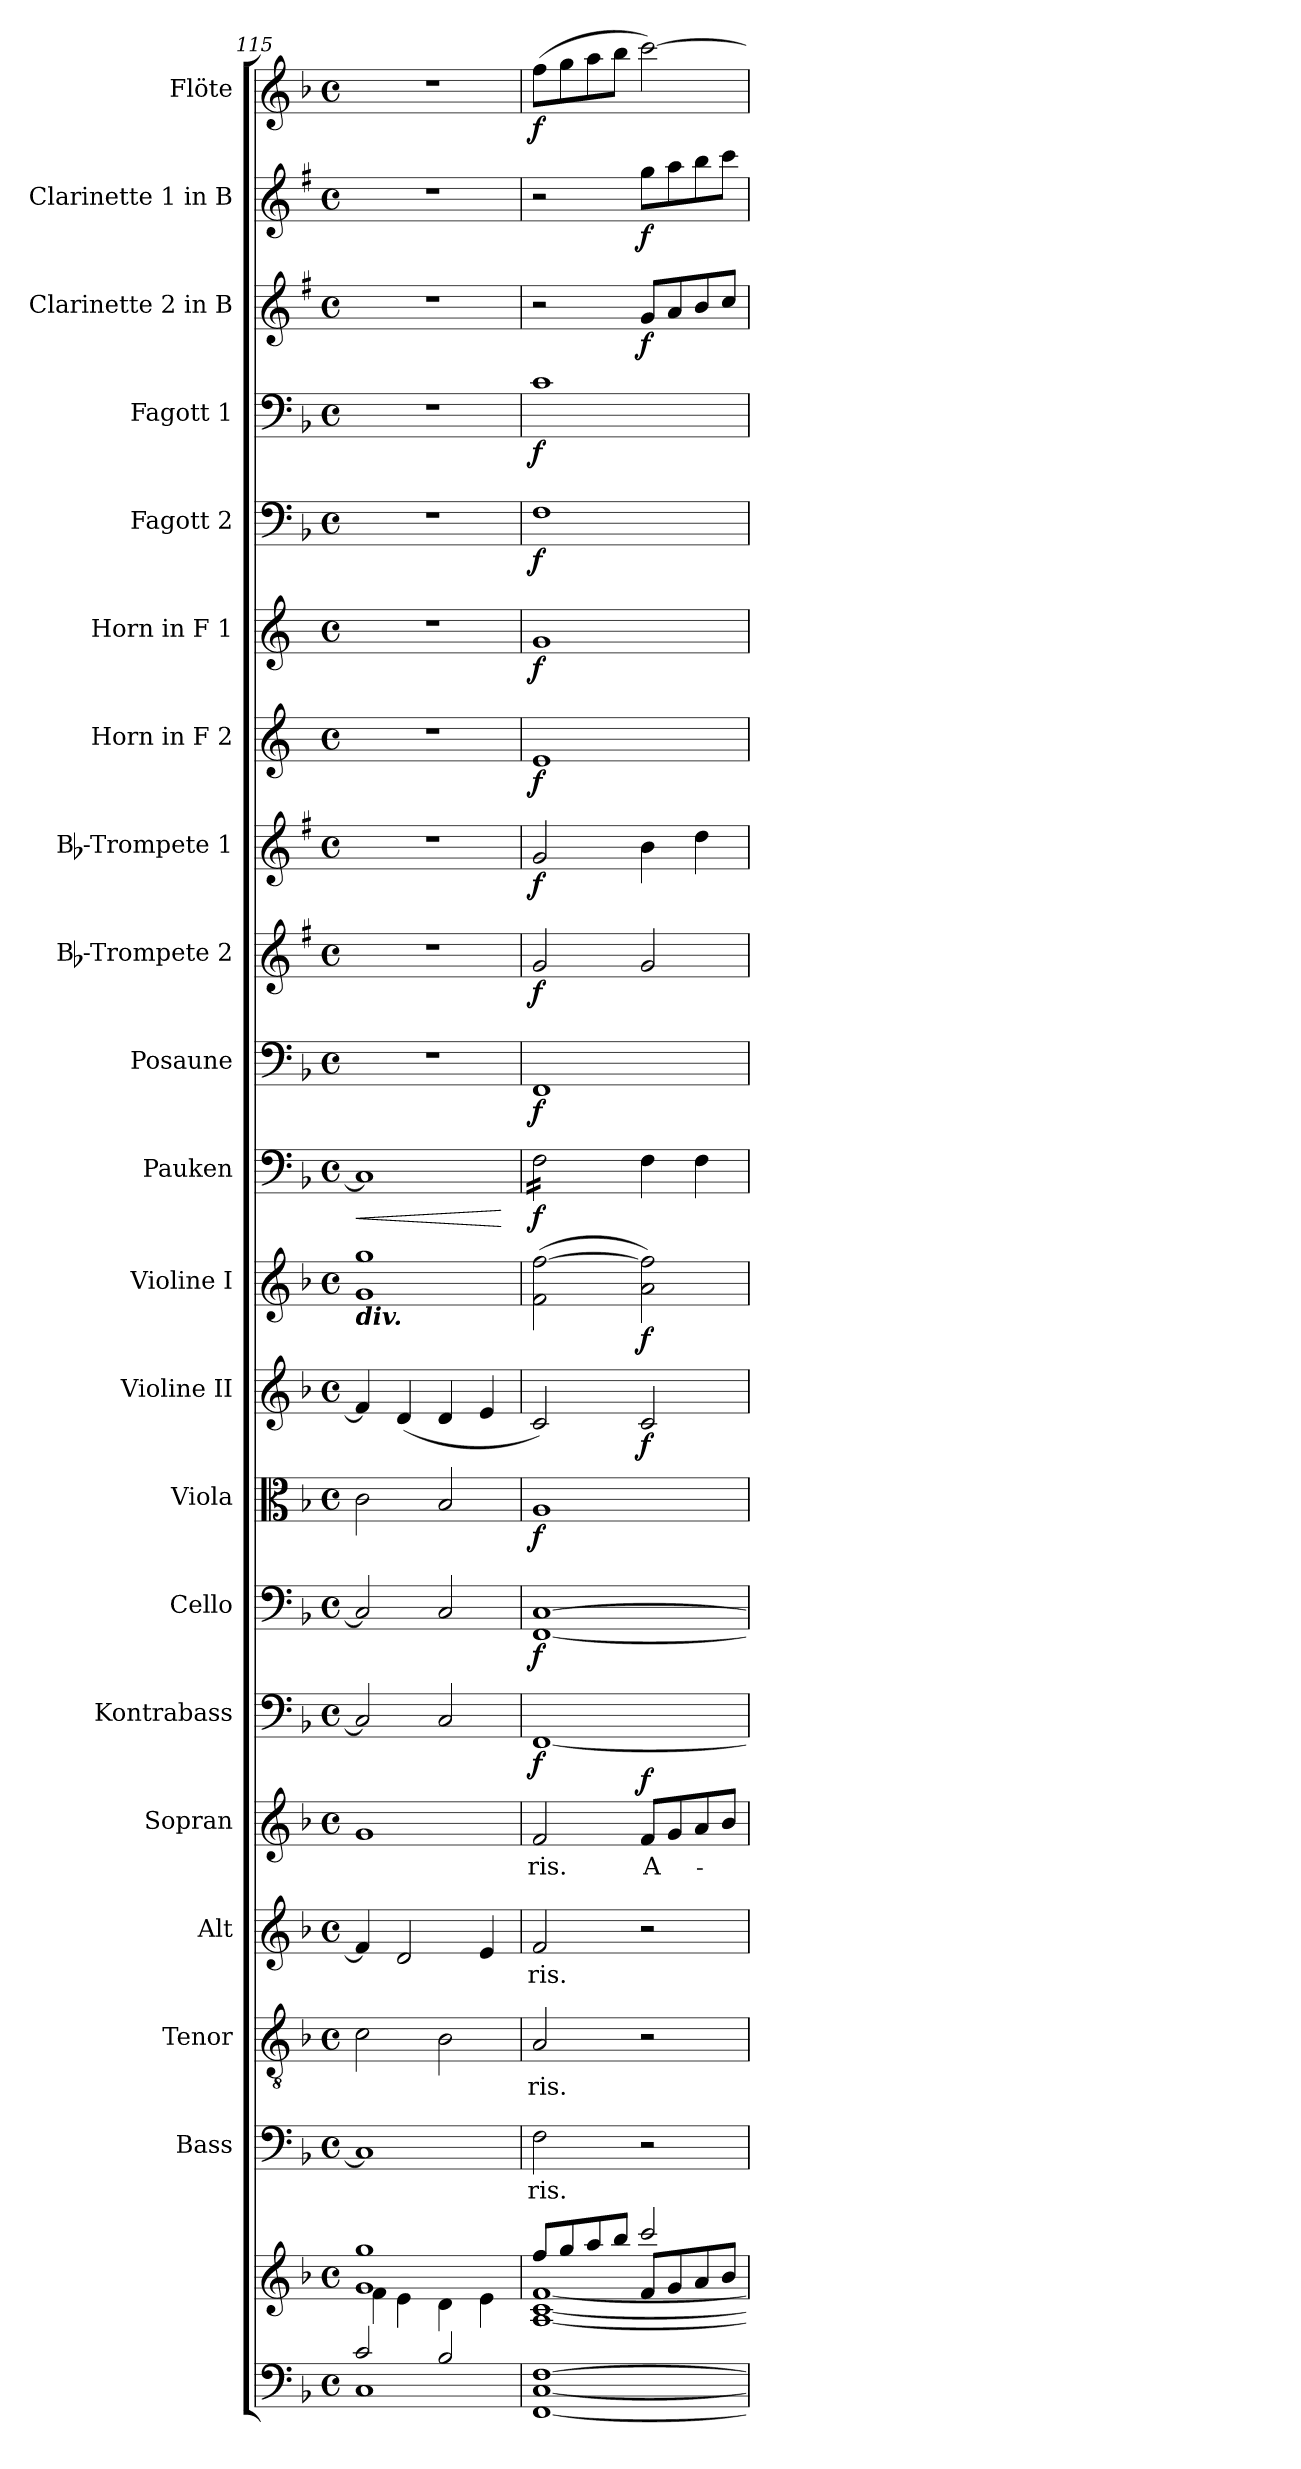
**kern	**kern	**kern	**text	**kern	**text	**kern	**text	**kern	**text	**dynam	**kern	**dynam	**kern	**dynam	**kern	**dynam	**kern	**dynam	**kern	**dynam	**kern	**dynam	**kern	**dynam	**kern	**dynam	**kern	**dynam	**kern	**dynam	**kern	**dynam	**kern	**dynam	**kern	**dynam	**kern	**dynam	**kern	**dynam	**kern	**dynam
*part21	*part21	*part20	*part20	*part19	*part19	*part18	*part18	*part17	*part17	*part17	*part16	*part16	*part15	*part15	*part14	*part14	*part13	*part13	*part12	*part12	*part11	*part11	*part10	*part10	*part9	*part9	*part8	*part8	*part7	*part7	*part6	*part6	*part5	*part5	*part4	*part4	*part3	*part3	*part2	*part2	*part1	*part1
*staff22	*staff21	*staff20	*staff20	*staff19	*staff19	*staff18	*staff18	*staff17	*staff17	*staff17	*staff16	*staff16	*staff15	*staff15	*staff14	*staff14	*staff13	*staff13	*staff12	*staff12	*staff11	*staff11	*staff10	*staff10	*staff9	*staff9	*staff8	*staff8	*staff7	*staff7	*staff6	*staff6	*staff5	*staff5	*staff4	*staff4	*staff3	*staff3	*staff2	*staff2	*staff1	*staff1
*	*	*I"Bass	*	*I"Tenor	*	*I"Alt	*	*I"Sopran	*	*	*I"Kontrabass	*	*I"Cello	*	*I"Viola	*	*I"Violine II	*	*I"Violine I	*	*I"Pauken	*	*I"Posaune	*	*I"Bb-Trompete 2	*	*I"Bb-Trompete 1	*	*I"Horn in F 2	*	*I"Horn in F 1	*	*I"Fagott 2	*	*I"Fagott 1	*	*I"Clarinette 2 in B	*	*I"Clarinette 1 in B	*	*I"Flöte	*
*	*	*I'B.	*	*I'T.	*	*I'A.	*	*I'S.	*	*	*I'Kb.	*	*	*	*I'Vla.	*	*I'Vl. II	*	*I'Vl. I	*	*I'Pk.	*	*I'Pos.	*	*I'Bb Trp. 2	*	*I'Bb Trp. 1	*	*	*	*	*	*I'Fg. 2	*	*I'Fg. 1	*	*I'Clar. 2	*	*I'Clar.1	*	*I'Fl.	*
*clefF4	*clefG2	*clefF4	*	*clefGv2	*	*clefG2	*	*clefG2	*	*	*clefF4	*	*clefF4	*	*clefC3	*	*clefG2	*	*clefG2	*	*clefF4	*	*clefF4	*	*clefG2	*	*clefG2	*	*clefG2	*	*clefG2	*	*clefF4	*	*clefF4	*	*clefG2	*	*clefG2	*	*clefG2	*
*	*	*	*	*	*	*	*	*	*	*	*ITrd7c12	*	*	*	*	*	*	*	*	*	*	*	*	*	*ITrd1c2	*	*ITrd1c2	*	*ITrd4c7	*	*ITrd4c7	*	*	*	*	*	*ITrd1c2	*	*ITrd1c2	*	*	*
*k[b-]	*k[b-]	*k[b-]	*	*k[b-]	*	*k[b-]	*	*k[b-]	*	*	*k[b-]	*	*k[b-]	*	*k[b-]	*	*k[b-]	*	*k[b-]	*	*k[b-]	*	*k[b-]	*	*k[b-]	*	*k[b-]	*	*k[b-]	*	*k[b-]	*	*k[b-]	*	*k[b-]	*	*k[b-]	*	*k[b-]	*	*k[b-]	*
*F:	*F:	*F:	*	*F:	*	*F:	*	*F:	*	*	*F:	*	*F:	*	*F:	*	*F:	*	*F:	*	*F:	*	*F:	*	*F:	*	*F:	*	*F:	*	*F:	*	*F:	*	*F:	*	*F:	*	*F:	*	*F:	*
*M4/4	*M4/4	*M4/4	*	*M4/4	*	*M4/4	*	*M4/4	*	*	*M4/4	*	*M4/4	*	*M4/4	*	*M4/4	*	*M4/4	*	*M4/4	*	*M4/4	*	*M4/4	*	*M4/4	*	*M4/4	*	*M4/4	*	*M4/4	*	*M4/4	*	*M4/4	*	*M4/4	*	*M4/4	*
*met(c)	*met(c)	*met(c)	*	*met(c)	*	*met(c)	*	*met(c)	*	*	*met(c)	*	*met(c)	*	*met(c)	*	*met(c)	*	*met(c)	*	*met(c)	*	*met(c)	*	*met(c)	*	*met(c)	*	*met(c)	*	*met(c)	*	*met(c)	*	*met(c)	*	*met(c)	*	*met(c)	*	*met(c)	*
=115	=115	=115	=115	=115	=115	=115	=115	=115	=115	=115	=115	=115	=115	=115	=115	=115	=115	=115	=115	=115	=115	=115	=115	=115	=115	=115	=115	=115	=115	=115	=115	=115	=115	=115	=115	=115	=115	=115	=115	=115	=115	=115
*^	*^	*	*	*	*	*	*	*	*	*	*	*	*	*	*	*	*	*	*	*	*	*	*	*	*	*	*	*	*	*	*	*	*	*	*	*	*	*	*	*	*	*
!	!	!	!	!	!	!	!	!	!	!	!	!	!	!	!	!	!	!	!	!	!LO:TX:b:Bi:t=div.	!	!	!	!	!	!	!	!	!	!	!	!	!	!	!	!	!	!	!	!	!	!	!
!	!	!	!	!	!	!	!	!	!	!	!	!	!	!	!	!	!	!	!	!	!	!	!	!LO:HP:b	!	!	!	!	!	!	!	!	!	!	!	!	!	!	!	!	!	!	!	!
2c/	1C	1g 1gg	4f\	1C]	.	2c\	.	4f/]	.	1g	.	.	2CC/]	.	2C/]	.	2c\	.	4f/]	.	1g 1gg	.	1C]	<	1r	.	1r	.	1r	.	1r	.	1r	.	1r	.	1r	.	1r	.	1r	.	1r	.
.	.	.	4e\	.	.	.	.	2d/	.	.	.	.	.	.	.	.	.	.	(<4d/	.	.	.	.	.	.	.	.	.	.	.	.	.	.	.	.	.	.	.	.	.	.	.	.	.
2B-/	.	.	4d\	.	.	2B-\	.	.	.	.	.	.	2CC/	.	2C/	.	2B-/	.	4d/	.	.	.	.	.	.	.	.	.	.	.	.	.	.	.	.	.	.	.	.	.	.	.	.	.
.	.	.	4e\	.	.	.	.	4e/	.	.	.	.	.	.	.	.	.	.	4e/	.	.	.	.	.	.	.	.	.	.	.	.	.	.	.	.	.	.	.	.	.	.	.	.	.
*v	*v	*	*	*	*	*	*	*	*	*	*	*	*	*	*	*	*	*	*	*	*	*	*	*	*	*	*	*	*	*	*	*	*	*	*	*	*	*	*	*	*	*	*	*
*	*v	*v	*	*	*	*	*	*	*	*	*	*	*	*	*	*	*	*	*	*	*	*	*	*	*	*	*	*	*	*	*	*	*	*	*	*	*	*	*	*	*	*	*
.	.	.	.	.	.	.	.	.	.	.	.	.	.	.	.	.	.	.	.	.	.	[	.	.	.	.	.	.	.	.	.	.	.	.	.	.	.	.	.	.	.	.
=116	=116	=116	=116	=116	=116	=116	=116	=116	=116	=116	=116	=116	=116	=116	=116	=116	=116	=116	=116	=116	=116	=116	=116	=116	=116	=116	=116	=116	=116	=116	=116	=116	=116	=116	=116	=116	=116	=116	=116	=116	=116	=116
*	*^	*	*	*	*	*	*	*	*	*	*	*	*	*	*	*	*	*	*	*	*	*	*	*	*	*	*	*	*	*	*	*	*	*	*	*	*	*	*	*	*	*
*	*	*^	*	*	*	*	*	*	*	*	*	*	*	*	*	*	*	*	*	*	*	*	*	*	*	*	*	*	*	*	*	*	*	*	*	*	*	*	*	*	*	*	*
!	!	!	!	!	!LO:LY:b	!	!LO:LY:b	!	!LO:LY:b	!	!LO:LY:b	!	!	!LO:DY:b	!	!LO:DY:b	!	!LO:DY:b	!	!	!	!	!	!LO:DY:b	!	!LO:DY:b	!	!LO:DY:b	!	!LO:DY:b	!	!LO:DY:b	!	!LO:DY:b	!	!LO:DY:b	!	!LO:DY:b	!	!	!	!	!	!LO:DY:b
*	*	*	*	*	*	*	*	*	*	*	*	*	*	*	*	*	*	*	*	*	*	*	*tremolo	*	*	*	*	*	*	*	*	*	*	*	*	*	*	*	*	*	*	*	*	*
[1FF [1C [1F	8ff/L	[<1A [<1c [<1f	2ryy	2F\	-ris.	2A/	-ris.	2f/	-ris.	2f/	-ris.	.	[1FFF	f	[1FF [1C	f	1A	f	2c/)	.	(2f\ [2ff\	.	16F\LL	f	1FF	f	2f/	f	2f/	f	1A	f	1c	f	1F	f	1c	f	2r	.	2r	.	(>8ff\L	f
.	.	.	.	.	.	.	.	.	.	.	.	.	.	.	.	.	.	.	.	.	.	.	16F\	.	.	.	.	.	.	.	.	.	.	.	.	.	.	.	.	.	.	.	.	.
.	8gg/	.	.	.	.	.	.	.	.	.	.	.	.	.	.	.	.	.	.	.	.	.	16F\	.	.	.	.	.	.	.	.	.	.	.	.	.	.	.	.	.	.	.	8gg\	.
.	.	.	.	.	.	.	.	.	.	.	.	.	.	.	.	.	.	.	.	.	.	.	16F\	.	.	.	.	.	.	.	.	.	.	.	.	.	.	.	.	.	.	.	.	.
.	8aa/	.	.	.	.	.	.	.	.	.	.	.	.	.	.	.	.	.	.	.	.	.	16F\	.	.	.	.	.	.	.	.	.	.	.	.	.	.	.	.	.	.	.	8aa\	.
.	.	.	.	.	.	.	.	.	.	.	.	.	.	.	.	.	.	.	.	.	.	.	16F\	.	.	.	.	.	.	.	.	.	.	.	.	.	.	.	.	.	.	.	.	.
.	8bb-/J	.	.	.	.	.	.	.	.	.	.	.	.	.	.	.	.	.	.	.	.	.	16F\	.	.	.	.	.	.	.	.	.	.	.	.	.	.	.	.	.	.	.	8bb-\J	.
.	.	.	.	.	.	.	.	.	.	.	.	.	.	.	.	.	.	.	.	.	.	.	16F\JJ	.	.	.	.	.	.	.	.	.	.	.	.	.	.	.	.	.	.	.	.	.
*	*	*	*	*	*	*	*	*	*	*	*	*	*	*	*	*	*	*	*	*	*	*	*Xtremolo	*	*	*	*	*	*	*	*	*	*	*	*	*	*	*	*	*	*	*	*	*
!	!	!	!	!	!	!	!	!	!	!	!LO:LY:b	!LO:DY:a	!	!	!	!	!	!	!	!LO:DY:b	!	!LO:DY:b	!	!	!	!	!	!	!	!	!	!	!	!	!	!	!	!	!	!LO:DY:b	!	!LO:DY:b	!	!
.	2ccc/	.	8f/L	2r	.	2r	.	2r	.	8f/L	A-	f	.	.	.	.	.	.	2c/	f	2a\ 2ff\])	f	4F\	.	.	.	2f/	.	4a\	.	.	.	.	.	.	.	.	.	8f/L	f	8ff\L	f	[2ccc\)	.
.	.	.	8g/	.	.	.	.	.	.	8g/	.	.	.	.	.	.	.	.	.	.	.	.	.	.	.	.	.	.	.	.	.	.	.	.	.	.	.	.	8g/	.	8gg\	.	.	.
.	.	.	8a/	.	.	.	.	.	.	8a/	.	.	.	.	.	.	.	.	.	.	.	.	4F\	.	.	.	.	.	4cc\	.	.	.	.	.	.	.	.	.	8a/	.	8aa\	.	.	.
.	.	.	8b-/J	.	.	.	.	.	.	8b-/J	.	.	.	.	.	.	.	.	.	.	.	.	.	.	.	.	.	.	.	.	.	.	.	.	.	.	.	.	8b-/J	.	8bb-\J	.	.	.
*	*v	*v	*v	*	*	*	*	*	*	*	*	*	*	*	*	*	*	*	*	*	*	*	*	*	*	*	*	*	*	*	*	*	*	*	*	*	*	*	*	*	*	*	*	*
=	=	=	=	=	=	=	=	=	=	=	=	=	=	=	=	=	=	=	=	=	=	=	=	=	=	=	=	=	=	=	=	=	=	=	=	=	=	=	=	=	=	=
*-	*-	*-	*-	*-	*-	*-	*-	*-	*-	*-	*-	*-	*-	*-	*-	*-	*-	*-	*-	*-	*-	*-	*-	*-	*-	*-	*-	*-	*-	*-	*-	*-	*-	*-	*-	*-	*-	*-	*-	*-	*-	*-
